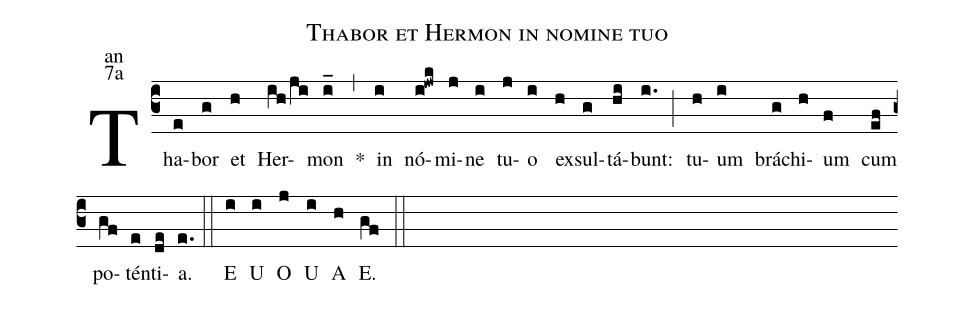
name:Thabor et Hermon in nomine tuo;
office-part:an;
mode:7a;
%%
(c3) Tha(e)bor(g) et(h) Her(ih/ji)mon(i_) <sp>*</sp>(,)
in(i) nó(i@jwk)mi(j)ne(i) tu(j)o(i) ex(h)sul(g)tá(hi)bunt:(i.) (;)
tu(h)um(i) brá(g)chi(h)um(f) cum(ef) po(gf)tén(e)ti(de)a.(e.) (::)
<eu>E(i) U(i) O(j) U(i) A(h) E.(gf) </eu>(::)
